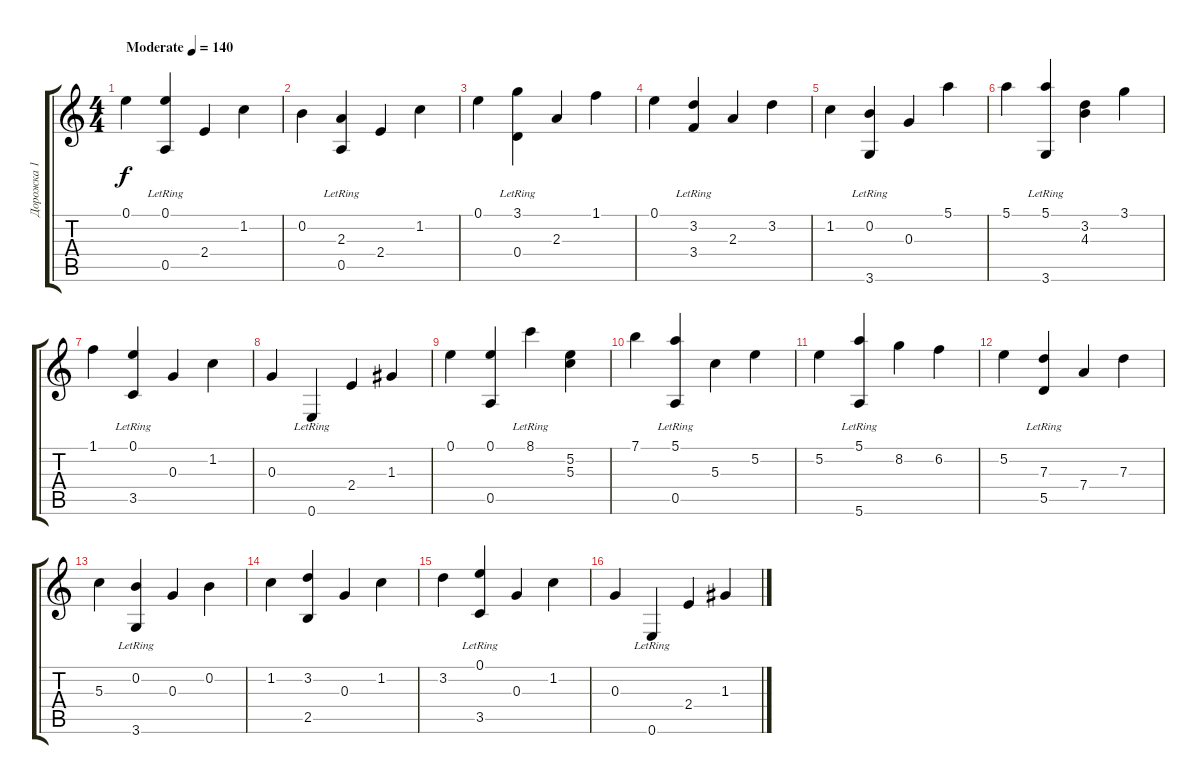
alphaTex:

\track ("Дорожка 1" "Дорожка 1") {instrument electricguitarjazz}
\staff {score tabs}
\tuning (E4 B3 G3 D3 A2 E2) {hide}
\ts (4 4)
\tempo (140 "Moderate")
\clef g2
\ks c
0.1.4{dy f instrument electricguitarjazz} (0.1{lr} 0.5).4 2.4.4 1.2.4 |
0.2.4 (2.3{lr} 0.5).4 2.4.4 1.2.4 |
0.1.4 (3.1{lr} 0.4).4 2.3.4 1.1.4 |
0.1.4 (3.2{lr} 3.4).4 2.3.4 3.2.4 |
1.2.4 (0.2{lr} 3.6).4 0.3.4 5.1.4 |
5.1.4 (5.1{lr} 3.6).4 (3.2 4.3).4 3.1.4 |
1.1.4 (0.1{lr} 3.5).4 0.3.4 1.2.4 |
0.3.4 0.6{lr}.4 2.4.4 1.3.4 |
0.1.4 (0.1 0.5).4 8.1{lr}.4 (5.2 5.3).4 |
7.1.4 (5.1{lr} 0.5).4 5.3.4 5.2.4 |
5.2.4 (5.1{lr} 5.6).4 8.2.4 6.2.4 |
5.2.4 (7.3{lr} 5.5).4 7.4.4 7.3.4 |
5.3.4 (0.2 3.6{lr}).4 0.3.4 0.2.4 |
1.2.4 (3.2 2.5).4 0.3.4 1.2.4 |
3.2.4 (0.1 3.5{lr}).4 0.3.4 1.2.4 |
0.3.4 0.6{lr}.4 2.4.4 1.3.4
